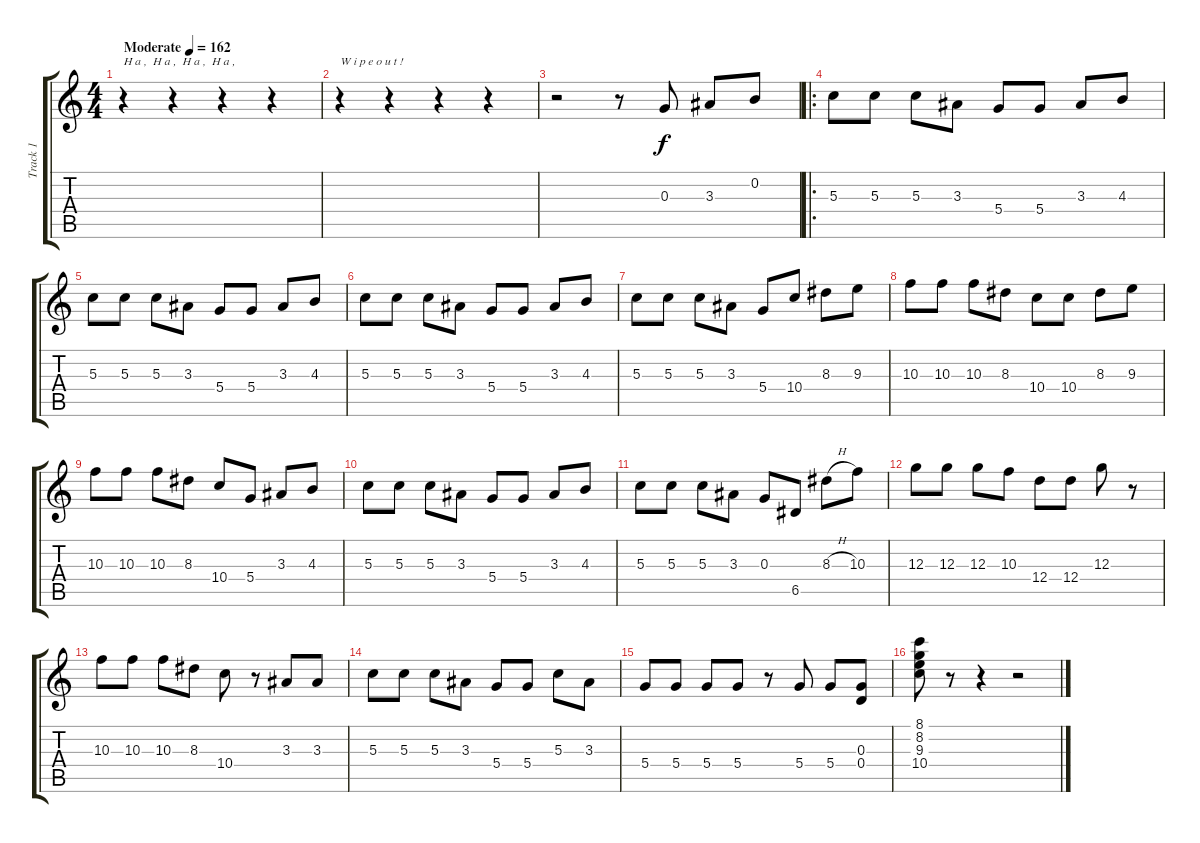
\track ("Track 1" "Track 1") {instrument electricguitarclean}
\staff {score tabs}
\tuning (E4 B3 G3 D3 A2 E2) {hide}
\ts (4 4)
\tempo (162 "Moderate")
\clef g2
\ks c
r.4{txt "H a ,  H a ,  H a ,  H a ," dy f instrument electricguitarclean} r.4 r.4 r.4 |
r.4{txt "W i p e o u t !"} r.4 r.4 r.4 |
r.2 r.8 0.3.8 3.3.8 0.2.8 |
\ro
5.3.8 5.3.8 5.3.8 3.3.8 5.4.8 5.4.8 3.3.8 4.3.8 |
5.3.8 5.3.8 5.3.8 3.3.8 5.4.8 5.4.8 3.3.8 4.3.8 |
5.3.8 5.3.8 5.3.8 3.3.8 5.4.8 5.4.8 3.3.8 4.3.8 |
5.3.8 5.3.8 5.3.8 3.3.8 5.4.8 10.4.8 8.3.8 9.3.8 |
10.3.8 10.3.8 10.3.8 8.3.8 10.4.8 10.4.8 8.3.8 9.3.8 |
10.3.8 10.3.8 10.3.8 8.3.8 10.4.8 5.4.8 3.3.8 4.3.8 |
5.3.8 5.3.8 5.3.8 3.3.8 5.4.8 5.4.8 3.3.8 4.3.8 |
5.3.8 5.3.8 5.3.8 3.3.8 0.3.8 6.5.8 8.3{h}.8 10.3.8 |
12.3.8 12.3.8 12.3.8 10.3.8 12.4.8 12.4.8 12.3.8 r.8 |
10.3.8 10.3.8 10.3.8 8.3.8 10.4.8 r.8 3.3.8 3.3.8 |
5.3.8 5.3.8 5.3.8 3.3.8 5.4.8 5.4.8 5.3.8 3.3.8 |
5.4.8 5.4.8 5.4.8 5.4.8 r.8 5.4.8 5.4.8 (0.3 0.4).8 |
(8.1 8.2 9.3 10.4).8 r.8 r.4 r.2
